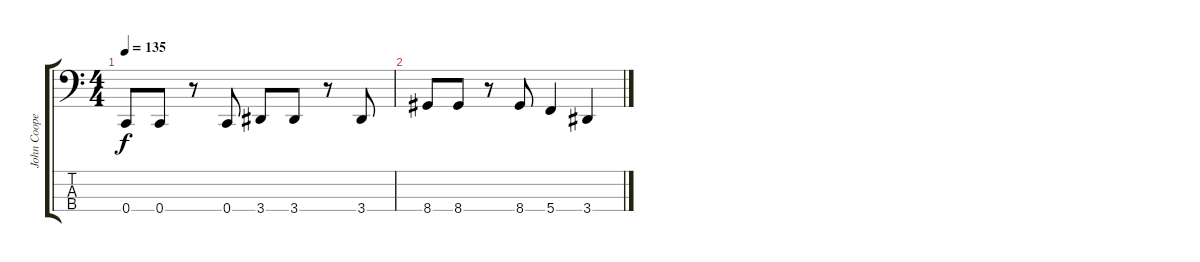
\track ("John Cooper (4-String)" "John Coope") {instrument electricbassfinger}
\staff {score tabs}
\tuning (F2 C2 G1 C1) {hide}
\ts (4 4)
\tempo 135
\clef f4
\ks c
0.4.8{dy f} 0.4.8 r.8 0.4.8 3.4.8 3.4.8 r.8 3.4.8 |
8.4.8 8.4.8 r.8 8.4.8 5.4.4 3.4.4
